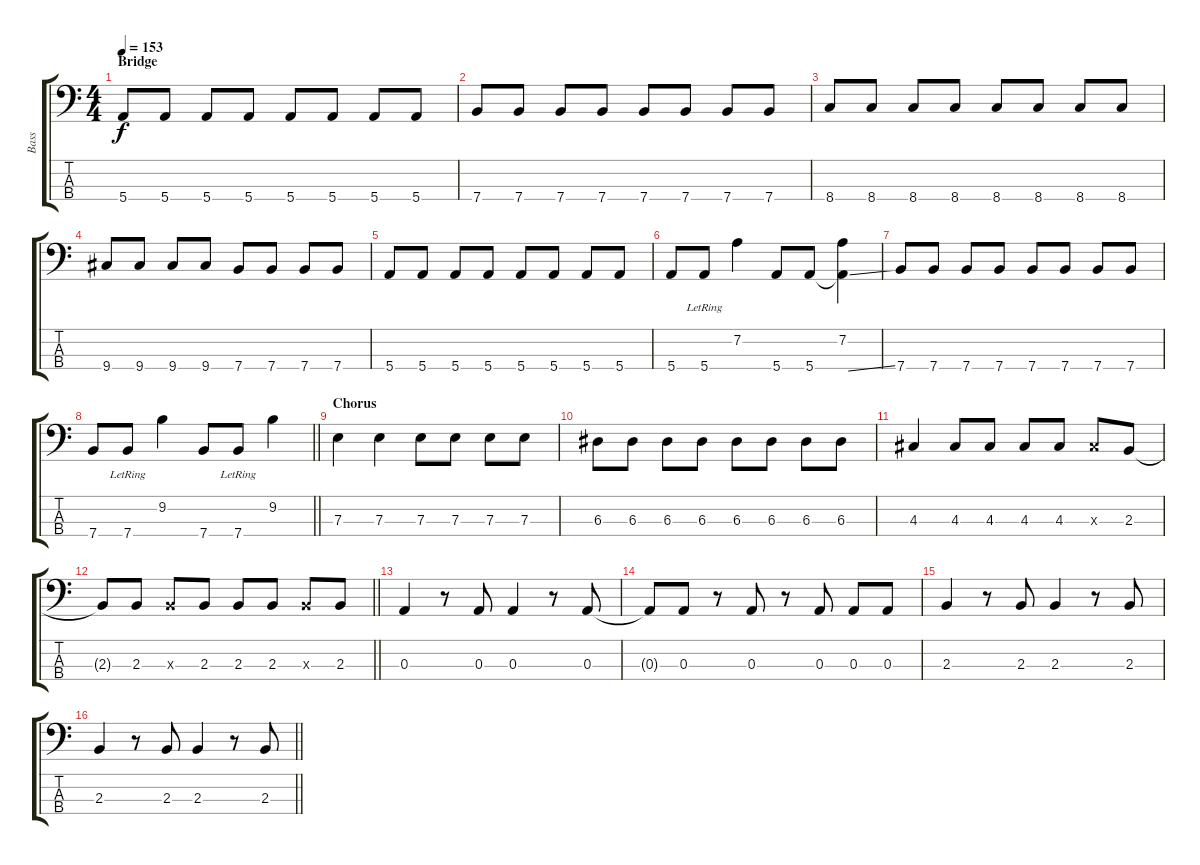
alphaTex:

\track ("Bass" "Bass") {instrument electricbassfinger}
\staff {score tabs}
\tuning (G2 D2 A1 E1) {hide}
\ts (4 4)
\section ("" "Bridge")
\tempo 153
\clef f4
\ks c
5.4.8{dy f} 5.4.8 5.4.8 5.4.8 5.4.8 5.4.8 5.4.8 5.4.8 |
7.4.8 7.4.8 7.4.8 7.4.8 7.4.8 7.4.8 7.4.8 7.4.8 |
8.4.8 8.4.8 8.4.8 8.4.8 8.4.8 8.4.8 8.4.8 8.4.8 |
9.4.8 9.4.8 9.4.8 9.4.8 7.4.8 7.4.8 7.4.8 7.4.8 |
5.4.8 5.4.8 5.4.8 5.4.8 5.4.8 5.4.8 5.4.8 5.4.8 |
5.4.8 5.4{lr}.8 7.2.4 5.4.8 5.4.8 (7.2 5.4{ss t}).4 |
7.4.8 7.4.8 7.4.8 7.4.8 7.4.8 7.4.8 7.4.8 7.4.8 |
\barLineRight lightlight
7.4.8 7.4{lr}.8 9.2.4 7.4.8 7.4{lr}.8 9.2.4 |
\section ("" "Chorus")
7.3.4 7.3.4 7.3.8 7.3.8 7.3.8 7.3.8 |
6.3.8 6.3.8 6.3.8 6.3.8 6.3.8 6.3.8 6.3.8 6.3.8 |
4.3.4 4.3.8 4.3.8 4.3.8 4.3.8 4.3{x}.8 2.3.8 |
\barLineRight lightlight
2.3{t}.8 2.3.8 2.3{x}.8 2.3.8 2.3.8 2.3.8 2.3{x}.8 2.3.8 |
0.3.4 r.8 0.3.8 0.3.4 r.8 0.3.8 |
0.3{t}.8 0.3.8 r.8 0.3.8 r.8 0.3.8 0.3.8 0.3.8 |
2.3.4 r.8 2.3.8 2.3.4 r.8 2.3.8 |
\barLineRight lightlight
2.3.4 r.8 2.3.8 2.3.4 r.8 2.3.8
